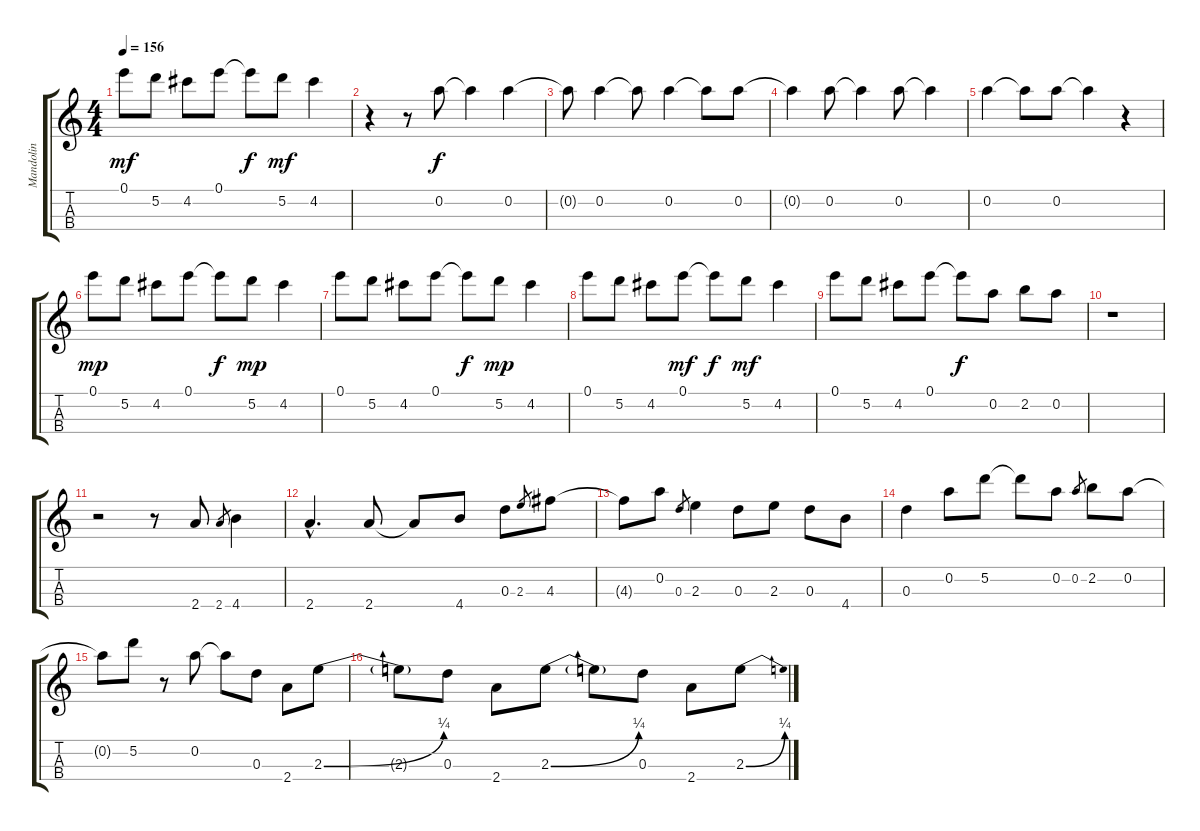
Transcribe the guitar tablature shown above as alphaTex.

\track ("Mandolin" "Mandolin") {instrument banjo}
\staff {score tabs}
\tuning (E5 A4 D4 G3) {hide}
\displaytranspose 12
\ts (4 4)
\tempo 156
\clef g2
\ks c
0.1.8{dy mf} 5.2.8 4.2.8 0.1.8 0.1{t}.8{dy f} 5.2.8{dy mf} 4.2.4 |
r.4 r.8 0.2.8{dy f} 0.2{t}.4 0.2.4 |
0.2{t}.8 0.2.4 0.2{t}.8 0.2.4 0.2{t}.8 0.2.8 |
0.2{t}.4 0.2.8 0.2{t}.4 0.2.8 0.2{t}.4 |
0.2.4 0.2{t}.8 0.2.8 0.2{t}.4 r.4 |
0.1.8{dy mp} 5.2.8 4.2.8 0.1.8 0.1{t}.8{dy f} 5.2.8{dy mp} 4.2.4 |
0.1.8 5.2.8 4.2.8 0.1.8 0.1{t}.8{dy f} 5.2.8{dy mp} 4.2.4 |
0.1.8 5.2.8 4.2.8 0.1.8{dy mf} 0.1{t}.8{dy f} 5.2.8{dy mf} 4.2.4 |
0.1.8 5.2.8 4.2.8 0.1.8 0.1{t}.8{dy f} 0.2.8 2.2.8 0.2.8 |
r.1 |
r.2 r.8 2.4.8 2.4.8{gr} 4.4.4 |
2.4{hac}.4{d} 2.4.8 2.4{t}.8 4.4.8 0.3.8 2.3.8{gr} 4.3.8 |
4.3{t}.8 0.2.8 0.3.8{gr} 2.3.4 0.3.8 2.3.8 0.3.8 4.4.8 |
0.3.4 0.2.8 5.2.8 5.2{t}.8 0.2.8 0.2.8{gr} 2.2.8 0.2.8 |
0.2{t}.8 5.2.8 r.8 0.2.8 0.2{t}.8 0.3.8 2.4.8 2.3{be (bend 0 0 60 1)}.8 |
2.3{t}.8 0.3.8 2.4.8 2.3{be (bend 0 0 60 1)}.8 2.3{t}.8 0.3.8 2.4.8 2.3{be (bend 0 0 60 1)}.8
